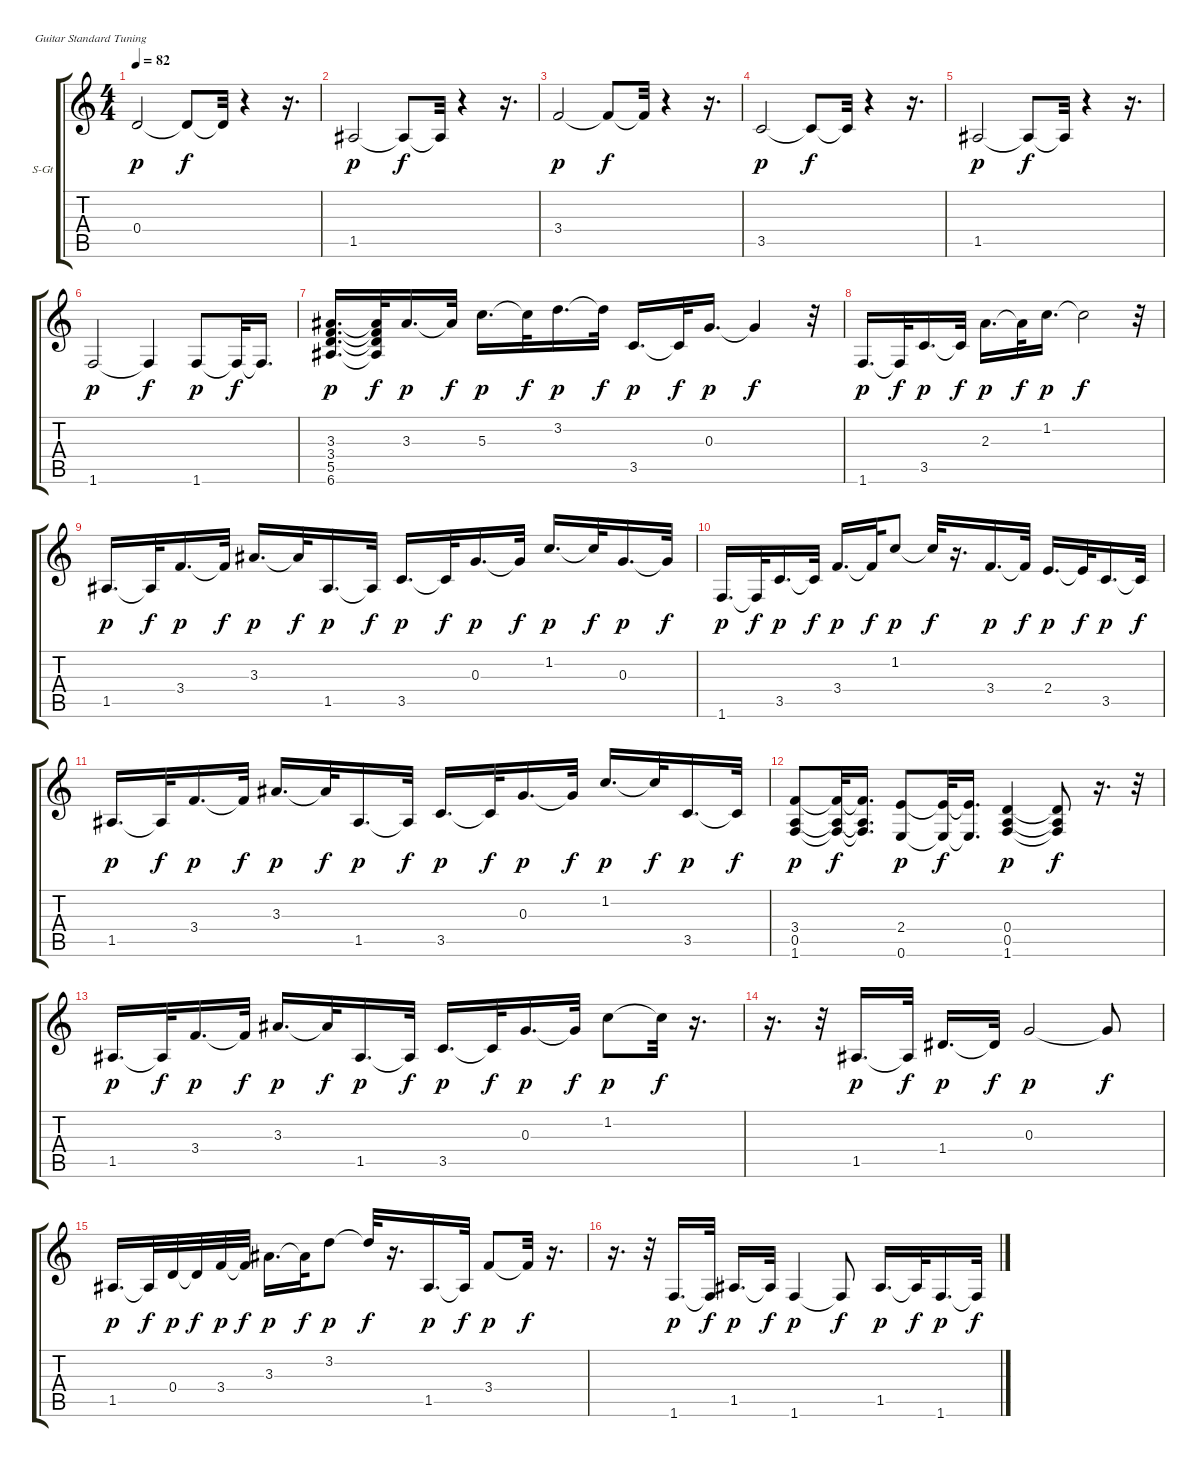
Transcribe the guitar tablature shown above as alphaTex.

\bracketExtendMode groupsimilarinstruments
\firstSystemTrackNameOrientation horizontal
\otherSystemsTrackNameOrientation horizontal
\track ("钢琴（左声道）" "S-Gt") {instrument acousticgrandpiano}
\staff {score tabs}
\tuning (E4 B3 G3 D3 A2 E2)
\displaytranspose 12
\ts (4 4)
\tempo 82
\clef g2
\ks c
0.4.2{dy p} 0.4{t}.8{dy f} 0.4{t}.32 r.4 r.16{d} |
1.5.2{dy p} 1.5{t}.8{dy f} 1.5{t}.32 r.4 r.16{d} |
3.4.2{dy p} 3.4{t}.8{dy f} 3.4{t}.32 r.4 r.16{d} |
3.5.2{dy p} 3.5{t}.8{dy f} 3.5{t}.32 r.4 r.16{d} |
1.5.2{dy p} 1.5{t}.8{dy f} 1.5{t}.32 r.4 r.16{d} |
1.6.2{dy p} 1.6{t}.4{dy f} 1.6.8{dy p} 1.6{t}.32{dy f} 1.6{t}.16{d} |
(3.3 3.4 5.5 6.6).16{d dy p} (3.3{t} 3.4{t} 5.5{t} 6.6{t}).32{dy f} 3.3.16{d dy p} 3.3{t}.32{dy f} 5.3.16{d dy p} 5.3{t}.32{dy f} 3.2.16{d dy p} 3.2{t}.32{dy f} 3.5.16{d dy p} 3.5{t}.32{dy f} 0.3.16{d dy p} 0.3{t}.4{dy f} r.32 |
1.6.16{d dy p} 1.6{t}.32{dy f} 3.5.16{d dy p} 3.5{t}.32{dy f} 2.3.16{d dy p} 2.3{t}.32{dy f} 1.2.16{d dy p} 1.2{t}.2{dy f} r.32 |
1.5.16{d dy p} 1.5{t}.32{dy f} 3.4.16{d dy p} 3.4{t}.32{dy f} 3.3.16{d dy p} 3.3{t}.32{dy f} 1.5.16{d dy p} 1.5{t}.32{dy f} 3.5.16{d dy p} 3.5{t}.32{dy f} 0.3.16{d dy p} 0.3{t}.32{dy f} 1.2.16{d dy p} 1.2{t}.32{dy f} 0.3.16{d dy p} 0.3{t}.32{dy f} |
1.6.16{d dy p} 1.6{t}.32{dy f} 3.5.16{d dy p} 3.5{t}.32{dy f} 3.4.16{d dy p} 3.4{t}.32{dy f} 1.2.8{dy p} 1.2{t}.32{dy f} r.16{d} 3.4.16{d dy p} 3.4{t}.32{dy f} 2.4.16{d dy p} 2.4{t}.32{dy f} 3.5.16{d dy p} 3.5{t}.32{dy f} |
1.5.16{d dy p} 1.5{t}.32{dy f} 3.4.16{d dy p} 3.4{t}.32{dy f} 3.3.16{d dy p} 3.3{t}.32{dy f} 1.5.16{d dy p} 1.5{t}.32{dy f} 3.5.16{d dy p} 3.5{t}.32{dy f} 0.3.16{d dy p} 0.3{t}.32{dy f} 1.2.16{d dy p} 1.2{t}.32{dy f} 3.5.16{d dy p} 3.5{t}.32{dy f} |
(3.4 0.5 1.6).8{dy p} (3.4{t} 0.5{t} 1.6{t}).32{dy f} (3.4{t} 0.5{t} 1.6{t}).16{d} (2.4 0.6).8{dy p} (2.4{t} 0.6{t}).32{dy f} (2.4{t} 0.6{t}).16{d} (0.4 0.5 1.6).4{dy p} (0.4{t} 0.5{t} 1.6{t}).8{dy f} r.16{d} r.32 |
1.5.16{d dy p} 1.5{t}.32{dy f} 3.4.16{d dy p} 3.4{t}.32{dy f} 3.3.16{d dy p} 3.3{t}.32{dy f} 1.5.16{d dy p} 1.5{t}.32{dy f} 3.5.16{d dy p} 3.5{t}.32{dy f} 0.3.16{d dy p} 0.3{t}.32{dy f} 1.2.8{dy p} 1.2{t}.32{dy f} r.16{d} |
r.16{d} r.32 1.5.16{d dy p} 1.5{t}.32{dy f} 1.4.16{d dy p} 1.4{t}.32{dy f} 0.3.2{dy p} 0.3{t}.8{dy f} |
1.5.16{d dy p} 1.5{t}.32{dy f} 0.4.32{dy p} 0.4{t}.32{dy f} 3.4.32{dy p} 3.4{t}.32{dy f} 3.3.16{d dy p} 3.3{t}.32{dy f} 3.2.8{dy p} 3.2{t}.32{dy f} r.16{d} 1.5.16{d dy p} 1.5{t}.32{dy f} 3.4.8{dy p} 3.4{t}.32{dy f} r.16{d} |
r.16{d} r.32 1.6.16{d dy p} 1.6{t}.32{dy f} 1.5.16{d dy p} 1.5{t}.32{dy f} 1.6.4{dy p} 1.6{t}.8{dy f} 1.5.16{d dy p} 1.5{t}.32{dy f} 1.6.16{d dy p} 1.6{t}.32{dy f}
